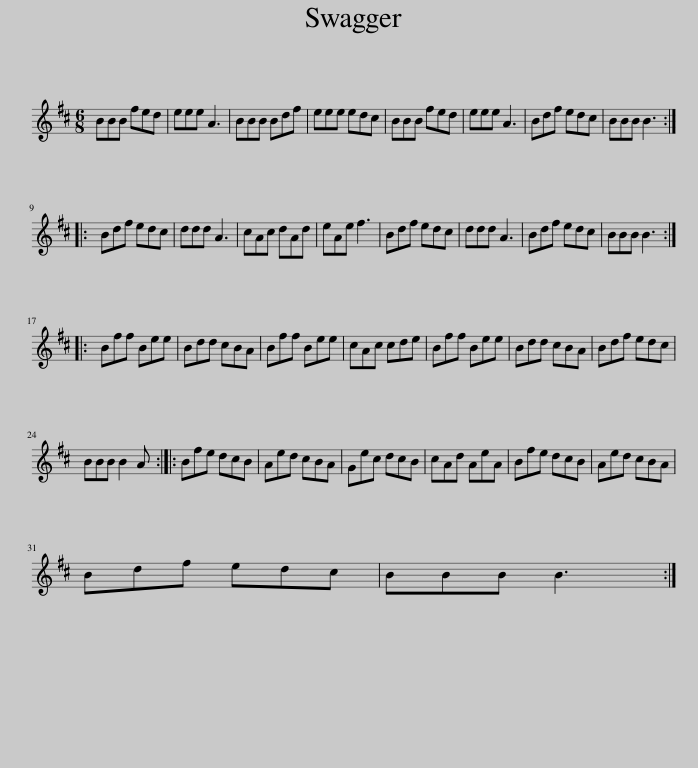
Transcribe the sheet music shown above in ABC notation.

X:1
L:1/8
M:6/8
I:linebreak $
K:Bmin
V:1 treble
V:1
 BBB fed | eee A3 | BBB Bdf | eee edc | BBB fed | %5
 eee A3 | Bdf edc | BBB B3 ::$ Bdf edc | ddd A3 | %10
 cAc dAd | eAe f3 | Bdf edc | ddd A3 | Bdf edc | %15
 BBB B3 ::$ Bff Bee | Bdd cBA | Bff Bee | cAc cde | %20
 Bff Bee | Bdd cBA | Bdf edc |$ BBB B2 A :: Bfe dcB | %25
 Aed cBA | Gec dcB | cAd AeA | Bfe dcB | Aed cBA |$ %30
 Bdf edc | BBB B3 :| %32
